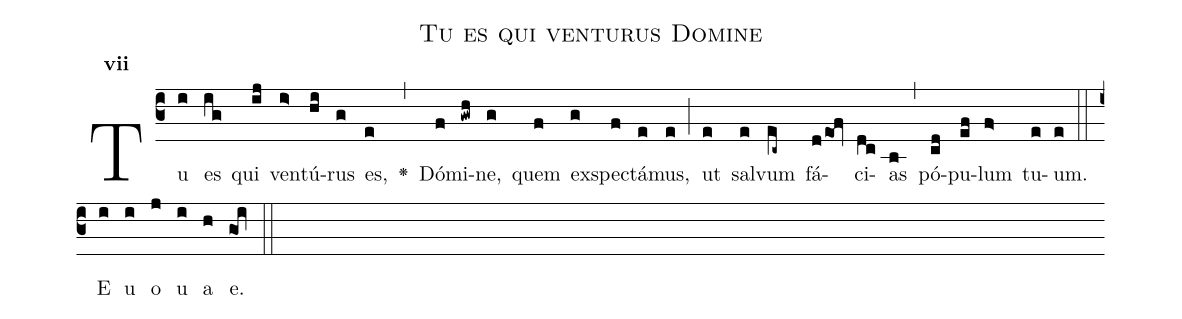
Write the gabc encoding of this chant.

name:Tu es qui venturus Domine;
office-part:Antiphona;
mode:7;
%%
initial-style: 1;
name: Tu es qui venturus Domine
book: Antiphonae & Responsoria/Tomus I, p. 47;
occasion: Hebdomada III Adventus Feria IV;
office-part: Vesperae Ant E;
user-notes: ;
commentary: ;
annotation: 7d;
centering-scheme: english;
fontsize: 12;
font: OFLSortsMillGoudy;
height: 11;
width: 4.5;
%%
(c3)Tu(i) es(ig) qui(ij) ven(i>)tú(hi)rus(g) es,(e) <v>\greheightstar</v>(,) Dó(f)mi(gwh)ne,(g) quem(f) ex(g)spe(f)ctá(e)mus,(e) (;) ut(e) sal(e)vum(ec~) fá(deof)ci(dc)as(b) (,) pó(cd)pu(ef)lum(f>) tu(e)um.(e) (::)
E(i) u(i) o(j) u(i) a(h) e.(goi::)
